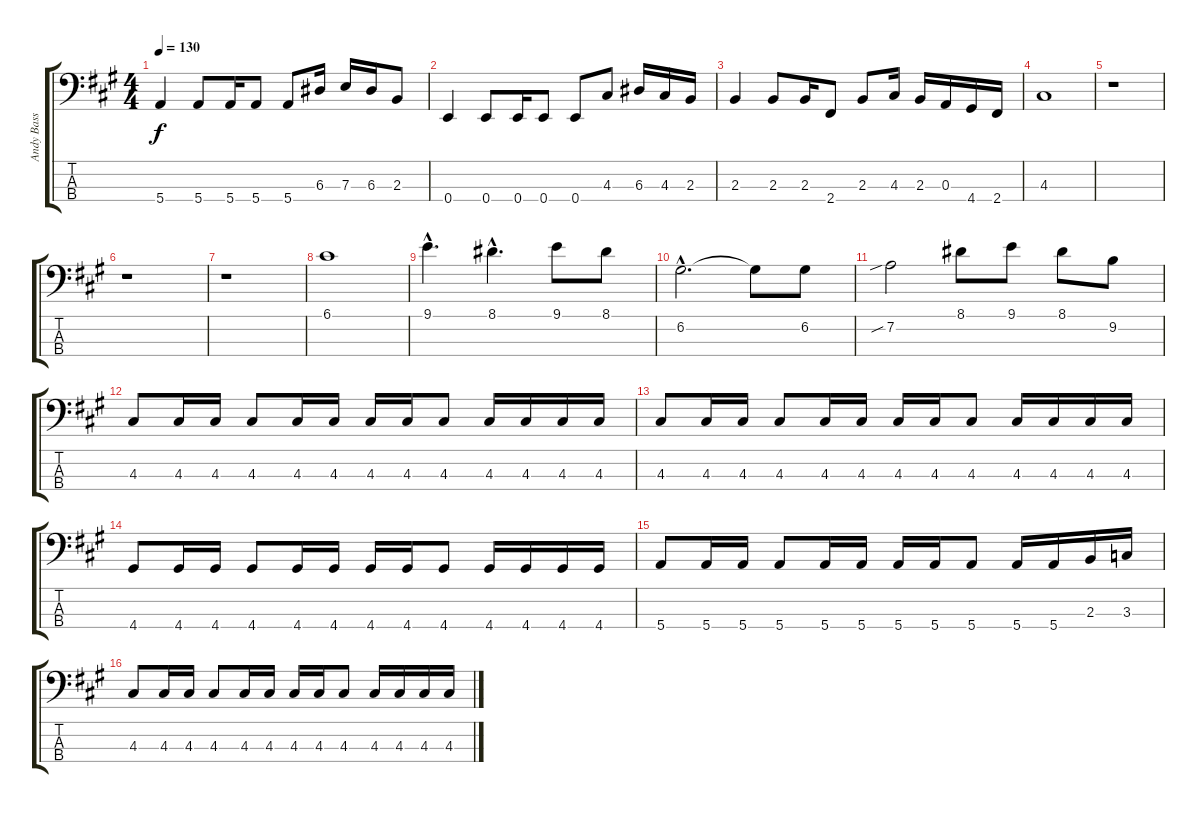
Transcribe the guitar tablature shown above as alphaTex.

\track ("Andy Bass" "Andy Bass") {instrument electricbasspick}
\staff {score tabs}
\tuning (G2 D2 A1 E1) {hide}
\ts (4 4)
\tempo 130
\clef f4
\ks a
5.4.4{dy f} 5.4.8 5.4.16 5.4.8 5.4.8 6.3.16 7.3.16 6.3.16 2.3.8 |
0.4.4 0.4.8 0.4.16 0.4.8 0.4.8 4.3.8 6.3.16 4.3.16 2.3.16 |
2.3.4 2.3.8 2.3.16 2.4.8 2.3.8 4.3.16 2.3.16 0.3.16 4.4.16 2.4.16 |
4.3.1 |
r.1 |
r.1 |
r.1 |
6.1.1 |
9.1{hac}.4{d} 8.1{hac}.4{d} 9.1.8 8.1.8 |
6.2{hac}.2{d} 6.2{t}.8 6.2.8 |
7.2{sib}.2 8.1.8 9.1.8 8.1.8 9.2.8 |
4.3.8 4.3.16 4.3.16 4.3.8 4.3.16 4.3.16 4.3.16 4.3.16 4.3.8 4.3.16 4.3.16 4.3.16 4.3.16 |
4.3.8 4.3.16 4.3.16 4.3.8 4.3.16 4.3.16 4.3.16 4.3.16 4.3.8 4.3.16 4.3.16 4.3.16 4.3.16 |
4.4.8 4.4.16 4.4.16 4.4.8 4.4.16 4.4.16 4.4.16 4.4.16 4.4.8 4.4.16 4.4.16 4.4.16 4.4.16 |
5.4.8 5.4.16 5.4.16 5.4.8 5.4.16 5.4.16 5.4.16 5.4.16 5.4.8 5.4.16 5.4.16 2.3.16 3.3.16 |
4.3.8 4.3.16 4.3.16 4.3.8 4.3.16 4.3.16 4.3.16 4.3.16 4.3.8 4.3.16 4.3.16 4.3.16 4.3.16
